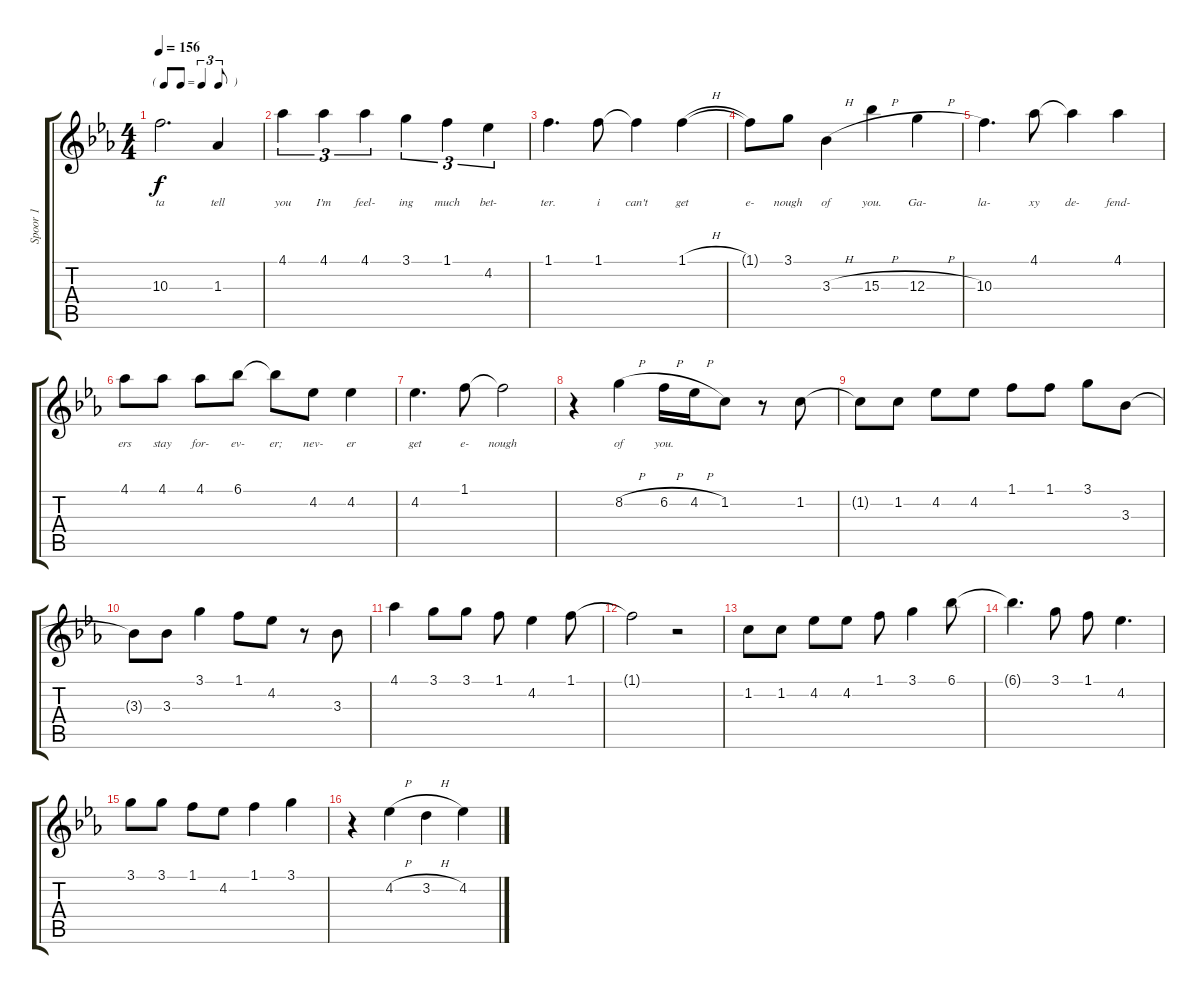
\track ("Spoor 1" "Spoor 1") {instrument acousticguitarsteel}
\staff {score tabs}
\tuning (E4 B3 G3 D3 A2 E2) {hide}
\ts (4 4)
\tf triplet8th
\tempo 156
\clef g2
\ks eb
10.3.2{d lyrics (0 "ta") lyrics (1 "") lyrics (2 "") lyrics (3 "") lyrics (4 "") dy f} 1.3.4{lyrics (0 "tell") lyrics (1 "") lyrics (2 "") lyrics (3 "") lyrics (4 "")} |
4.1.4{tu (3 2) lyrics (0 "you") lyrics (1 "") lyrics (2 "") lyrics (3 "") lyrics (4 "")} 4.1.4{tu (3 2) lyrics (0 "I'm") lyrics (1 "") lyrics (2 "") lyrics (3 "") lyrics (4 "")} 4.1.4{tu (3 2) lyrics (0 "feel-") lyrics (1 "") lyrics (2 "") lyrics (3 "") lyrics (4 "")} 3.1.4{tu (3 2) lyrics (0 "ing") lyrics (1 "") lyrics (2 "") lyrics (3 "") lyrics (4 "")} 1.1.4{tu (3 2) lyrics (0 "much") lyrics (1 "") lyrics (2 "") lyrics (3 "") lyrics (4 "")} 4.2.4{tu (3 2) lyrics (0 "bet-") lyrics (1 "") lyrics (2 "") lyrics (3 "") lyrics (4 "")} |
1.1.4{d lyrics (0 "ter.") lyrics (1 "") lyrics (2 "") lyrics (3 "") lyrics (4 "")} 1.1.8{lyrics (0 "i") lyrics (1 "") lyrics (2 "") lyrics (3 "") lyrics (4 "")} 1.1{t}.4{lyrics (0 "can't") lyrics (1 "") lyrics (2 "") lyrics (3 "") lyrics (4 "")} 1.1{h}.4{lyrics (0 "get") lyrics (1 "") lyrics (2 "") lyrics (3 "") lyrics (4 "")} |
1.1{t}.8{lyrics (0 "e-") lyrics (1 "") lyrics (2 "") lyrics (3 "") lyrics (4 "")} 3.1.8{lyrics (0 "nough") lyrics (1 "") lyrics (2 "") lyrics (3 "") lyrics (4 "")} 3.3{h}.4{lyrics (0 "of") lyrics (1 "") lyrics (2 "") lyrics (3 "") lyrics (4 "")} 15.3{h}.4{lyrics (0 "you.") lyrics (1 "") lyrics (2 "") lyrics (3 "") lyrics (4 "")} 12.3{h}.4{lyrics (0 "Ga-") lyrics (1 "") lyrics (2 "") lyrics (3 "") lyrics (4 "")} |
10.3.4{d lyrics (0 "la-") lyrics (1 "") lyrics (2 "") lyrics (3 "") lyrics (4 "")} 4.1.8{lyrics (0 "xy") lyrics (1 "") lyrics (2 "") lyrics (3 "") lyrics (4 "")} 4.1{t}.4{lyrics (0 "de-") lyrics (1 "") lyrics (2 "") lyrics (3 "") lyrics (4 "")} 4.1.4{lyrics (0 "fend-") lyrics (1 "") lyrics (2 "") lyrics (3 "") lyrics (4 "")} |
4.1.8{lyrics (0 "ers") lyrics (1 "") lyrics (2 "") lyrics (3 "") lyrics (4 "")} 4.1.8{lyrics (0 "stay") lyrics (1 "") lyrics (2 "") lyrics (3 "") lyrics (4 "")} 4.1.8{lyrics (0 "for-") lyrics (1 "") lyrics (2 "") lyrics (3 "") lyrics (4 "")} 6.1.8{lyrics (0 "ev-") lyrics (1 "") lyrics (2 "") lyrics (3 "") lyrics (4 "")} 6.1{t}.8{lyrics (0 "er;") lyrics (1 "") lyrics (2 "") lyrics (3 "") lyrics (4 "")} 4.2.8{lyrics (0 "nev-") lyrics (1 "") lyrics (2 "") lyrics (3 "") lyrics (4 "")} 4.2.4{lyrics (0 "er") lyrics (1 "") lyrics (2 "") lyrics (3 "") lyrics (4 "")} |
4.2.4{d lyrics (0 "get") lyrics (1 "") lyrics (2 "") lyrics (3 "") lyrics (4 "")} 1.1.8{lyrics (0 "e-") lyrics (1 "") lyrics (2 "") lyrics (3 "") lyrics (4 "")} 1.1{t}.2{lyrics (0 "nough") lyrics (1 "") lyrics (2 "") lyrics (3 "") lyrics (4 "")} |
r.4 8.2{h}.4{lyrics (0 "of") lyrics (1 "") lyrics (2 "") lyrics (3 "") lyrics (4 "")} 6.2{h}.16{lyrics (0 "you.") lyrics (1 "") lyrics (2 "") lyrics (3 "") lyrics (4 "")} 4.2{h}.16{lyrics (0 "") lyrics (1 "") lyrics (2 "") lyrics (3 "") lyrics (4 "")} 1.2.8 r.8 1.2.8 |
1.2{t}.8 1.2.8 4.2.8 4.2.8 1.1.8 1.1.8 3.1.8 3.3.8 |
3.3{t}.8 3.3.8 3.1.4 1.1.8 4.2.8 r.8 3.3.8 |
4.1.4 3.1.8 3.1.8 1.1.8 4.2.4 1.1.8 |
1.1{t}.2 r.2 |
1.2.8 1.2.8 4.2.8 4.2.8 1.1.8 3.1.4 6.1.8 |
6.1{t}.4{d} 3.1.8 1.1.8 4.2.4{d} |
3.1.8 3.1.8 1.1.8 4.2.8 1.1.4 3.1.4 |
r.4 4.2{h}.4 3.2{h}.4 4.2{h}.4
